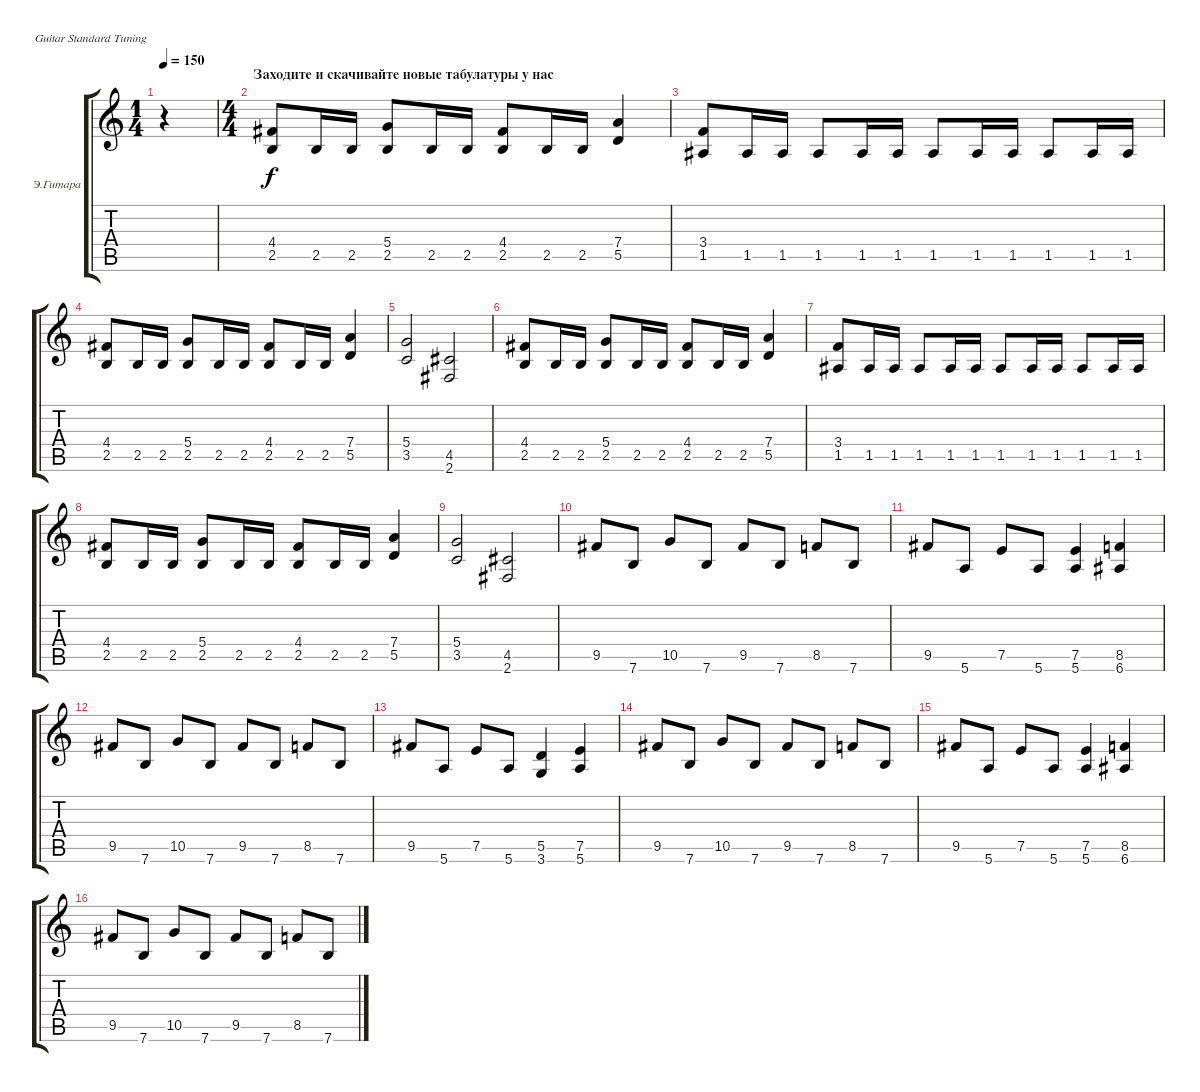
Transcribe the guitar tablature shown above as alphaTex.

\bracketExtendMode groupsimilarinstruments
\firstSystemTrackNameOrientation horizontal
\otherSystemsTrackNameOrientation horizontal
\track ("Владимир Холстинин" "Э.Гитара") {instrument distortionguitar}
\staff {score tabs}
\tuning (E4 B3 G3 D3 A2 E2)
\ts (1 4)
\tempo 150
\clef g2
\ks c
r.4{dy f instrument distortionguitar} |
\ts (4 4)
\section ("" "Заходите и скачивайте новые табулатуры у нас")
(4.4 2.5).8 2.5.16 2.5.16 (5.4 2.5).8 2.5.16 2.5.16 (4.4 2.5).8 2.5.16 2.5.16 (7.4 5.5).4 |
(3.4 1.5).8 1.5.16 1.5.16 1.5.8 1.5.16 1.5.16 1.5.8 1.5.16 1.5.16 1.5.8 1.5.16 1.5.16 |
(4.4 2.5).8 2.5.16 2.5.16 (5.4 2.5).8 2.5.16 2.5.16 (4.4 2.5).8 2.5.16 2.5.16 (7.4 5.5).4 |
(5.4 3.5).2 (4.5 2.6).2 |
(4.4 2.5).8 2.5.16 2.5.16 (5.4 2.5).8 2.5.16 2.5.16 (4.4 2.5).8 2.5.16 2.5.16 (7.4 5.5).4 |
(3.4 1.5).8 1.5.16 1.5.16 1.5.8 1.5.16 1.5.16 1.5.8 1.5.16 1.5.16 1.5.8 1.5.16 1.5.16 |
(4.4 2.5).8 2.5.16 2.5.16 (5.4 2.5).8 2.5.16 2.5.16 (4.4 2.5).8 2.5.16 2.5.16 (7.4 5.5).4 |
(5.4 3.5).2 (4.5 2.6).2 |
9.5.8 7.6.8 10.5.8 7.6.8 9.5.8 7.6.8 8.5.8 7.6.8 |
9.5.8 5.6.8 7.5.8 5.6.8 (7.5 5.6).4 (8.5 6.6).4 |
9.5.8 7.6.8 10.5.8 7.6.8 9.5.8 7.6.8 8.5.8 7.6.8 |
9.5.8 5.6.8 7.5.8 5.6.8 (5.5 3.6).4 (7.5 5.6).4 |
9.5.8 7.6.8 10.5.8 7.6.8 9.5.8 7.6.8 8.5.8 7.6.8 |
9.5.8 5.6.8 7.5.8 5.6.8 (7.5 5.6).4 (8.5 6.6).4 |
9.5.8 7.6.8 10.5.8 7.6.8 9.5.8 7.6.8 8.5.8 7.6.8
